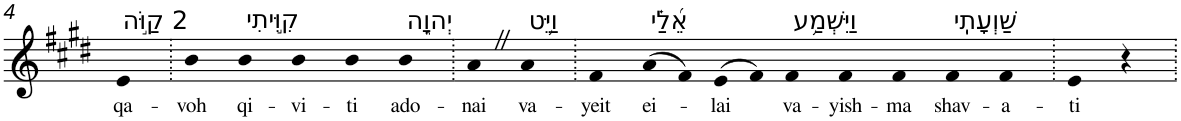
**kern	**text
*part1	*part1
*staff1	*staff1
*I"Piano	*
*I'Pno	*
!!LO:PB:g=z
*clefG2	*
*k[f#c#g#d#]	*
*E:	*
=4	=4
!LO:TX:a:t=2 קַוֺּ֣ה	!
!	!LO:LY:b
4e	qa-
=5.	=5.
!	!LO:LY:b
4b	-voh
!LO:TX:a:t=קִוִּ֣יתִי	!
!	!LO:LY:b
4b	qi-
!	!LO:LY:b
4b	-vi-
!	!LO:LY:b
4b	-ti
!LO:TX:a:t=יְהוָ֑ה	!
!	!LO:LY:b
4b	ado-
=6.	=6.
!	!LO:LY:b
4aZ	-nai
!LO:TX:a:t=וַיֵּ֥ט	!
!	!LO:LY:b
4a	va-
=7.	=7.
!	!LO:LY:b
4f#	-yeit
!LO:TX:a:t=אֵ֝לַ֗י	!
!	!LO:LY:b
(>8a	ei-
8f#)	.
!	!LO:LY:b
(>8e	-lai
8f#)	.
!LO:TX:a:t=וַיִּשְׁמַ֥ע	!
!	!LO:LY:b
4f#	va-
!	!LO:LY:b
4f#	-yish-
!	!LO:LY:b
4f#	-ma
!LO:TX:a:t=שַׁוְעָתִֽי	!
!	!LO:LY:b
4f#	shav-
!	!LO:LY:b
4f#	-a-
=8.	=8.
!	!LO:LY:b
4e	-ti
4r	.
=.	=.
*-	*-
